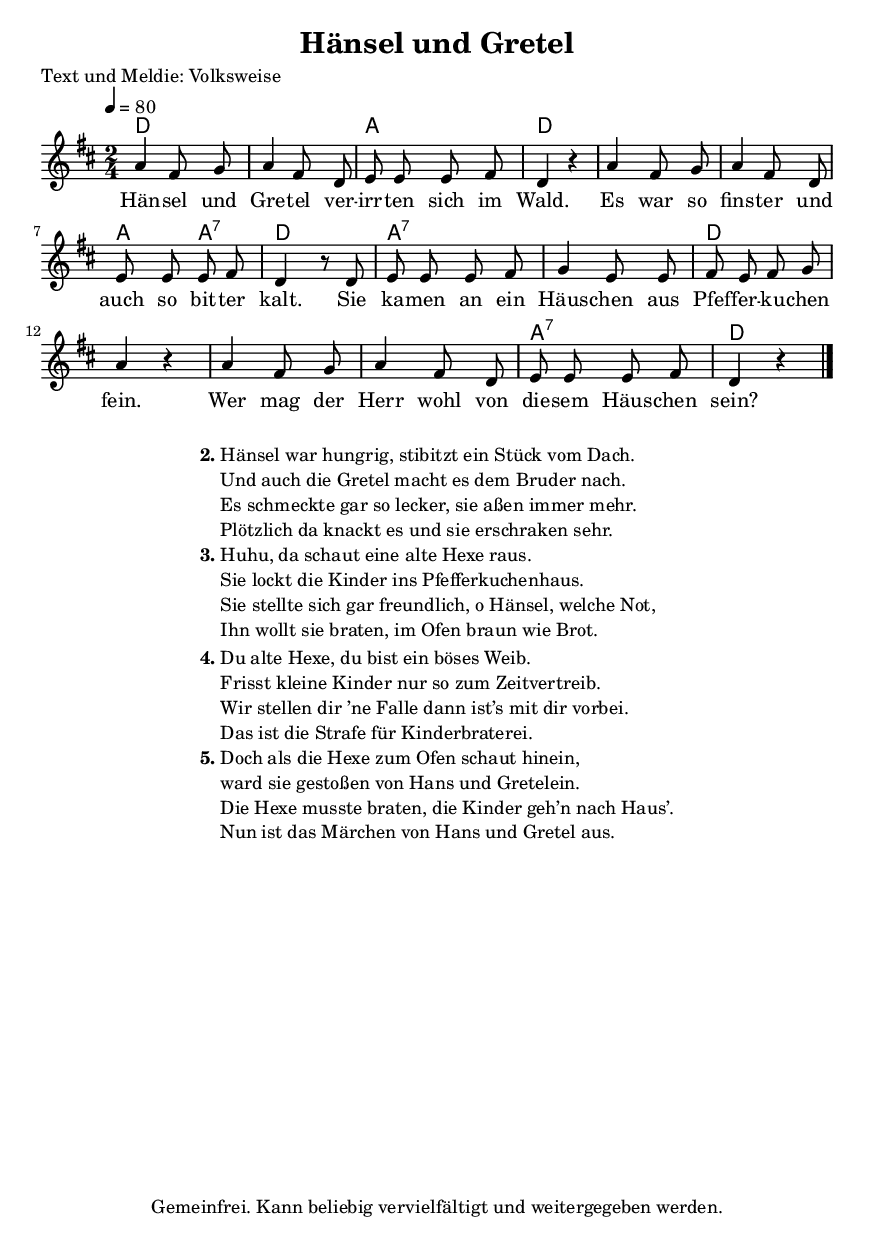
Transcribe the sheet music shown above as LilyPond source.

% Dieses Notenblatt wurde bearbeitet von Ingo Felger [www.facebook.com/Tschilp]
%
% Kontakt: chirp@ulmo.org
%
% geringfügige Änderungen von Hauke Rehr

%\include "deutsch.ly"
\include "default.ly"

\version "2.12.3"
\header {
  title = "Hänsel und Gretel"
  poet = "Text und Meldie: Volksweise"
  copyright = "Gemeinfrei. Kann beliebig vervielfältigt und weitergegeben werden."
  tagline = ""
id="dbda8085478d25bf7c8562d46296e1836877c865"
}

#(set-global-staff-size 16)

vChords = \chordmode {
%	c1 g2 c2 c1 g4 g:7 c2
	d1 a2 d2 d1 a4 a:7 d2
%	g1:7 c c g2:7 c
	a1:7 d d a2:7 d
}

vMelody = \relative c'' {
  a4 fis8 g
  a4 fis8 d
  e e e fis
  d4 r

  a'4 fis8 g
  a4 fis8 d
  e e e fis
  d4 r8 d8

  e e e fis
  g4 e8 e
  fis e fis g
  a4 r

  a4 fis8 g
  a4 fis8 d
  e e e fis
  d4 r4 \bar "|."
}

vLyrics = \lyricmode {
  Hän -- sel und Gre -- tel ver -- irr -- ten sich im Wald.
  Es war so fins -- ter und auch so bit -- ter kalt.
  Sie ka -- men an ein Häus -- chen aus Pfef -- fer -- ku -- chen fein.
  Wer mag der Herr wohl von die -- sem Häus -- chen sein?
}

\score {
  <<
    \new ChordNames { \germanChords \set chordChanges = ##t \vChords }
    <<
      \new Staff = upper {
        \new Voice = "Lied" {
          \autoBeamOff
          \clef treble
          \key d \major
          \tempo 4 = 80
          \time 2/4
          \vMelody
        }
      }
      \new Lyrics \lyricsto "Lied" { \vLyrics }
    >>
  >>
  \layout {
     \context {
       \GrandStaff
       \accepts "Lyrics"
     }
  }
  \midi {}
}

\markup {
  \fill-line {
    \hspace #1
    \column {
      \line {
	\bold "2."
        \column {
          "Hänsel war hungrig, stibitzt ein Stück vom Dach."
          "Und auch die Gretel macht es dem Bruder nach."
          "Es schmeckte gar so lecker, sie aßen immer mehr."
          "Plötzlich da knackt es und sie erschraken sehr."
        }
      }
      \hspace #0.1
      \line {
	\bold "3."
        \column {
          "Huhu, da schaut eine alte Hexe raus."
          "Sie lockt die Kinder ins Pfefferkuchenhaus."
          "Sie stellte sich gar freundlich, o Hänsel, welche Not,"
          "Ihn wollt sie braten, im Ofen braun wie Brot."
        }
      }
      \hspace #0.1
      \line {
	\bold "4."
        \column {
          "Du alte Hexe, du bist ein böses Weib."
          "Frisst kleine Kinder nur so zum Zeitvertreib."
          "Wir stellen dir ’ne Falle dann ist’s mit dir vorbei."
          "Das ist die Strafe für Kinderbraterei."
        }
      }
      \hspace #0.1
      \line {
        \bold "5."
        \column {
          "Doch als die Hexe zum Ofen schaut hinein,"
          "ward sie gestoßen von Hans und Gretelein."
          "Die Hexe musste braten, die Kinder geh’n nach Haus’."
          "Nun ist das Märchen von Hans und Gretel aus."
        }
      }
    }
    \hspace #1
  }
}

 % some settings % vim: sw=2 et
